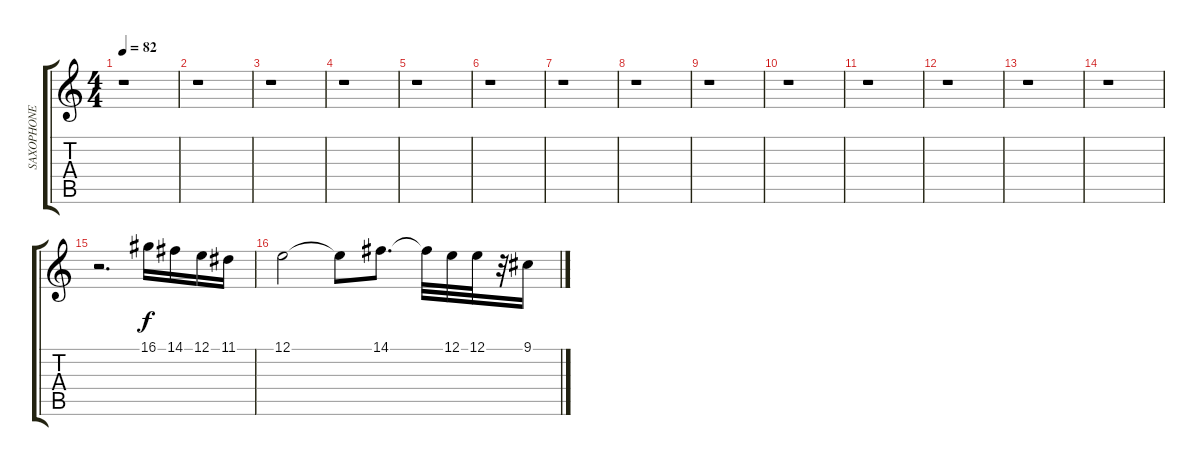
\track ("SAXOPHONE" "SAXOPHONE") {instrument tenorsax}
\staff {score tabs}
\tuning (E4 B3 G3 D3 A2 E2) {hide}
\ts (4 4)
\tempo 82
\clef g2
\ks c
r.1{dy f} |
r.1 |
r.1 |
r.1 |
r.1 |
r.1 |
r.1 |
r.1 |
r.1 |
r.1 |
r.1 |
r.1 |
r.1 |
r.1 |
r.2{d} 16.1.16 14.1.16 12.1.16 11.1.16 |
12.1.2 12.1{t}.8 14.1.8{d} 14.1{t}.32 12.1.32 12.1.32 r.32 9.1.16
